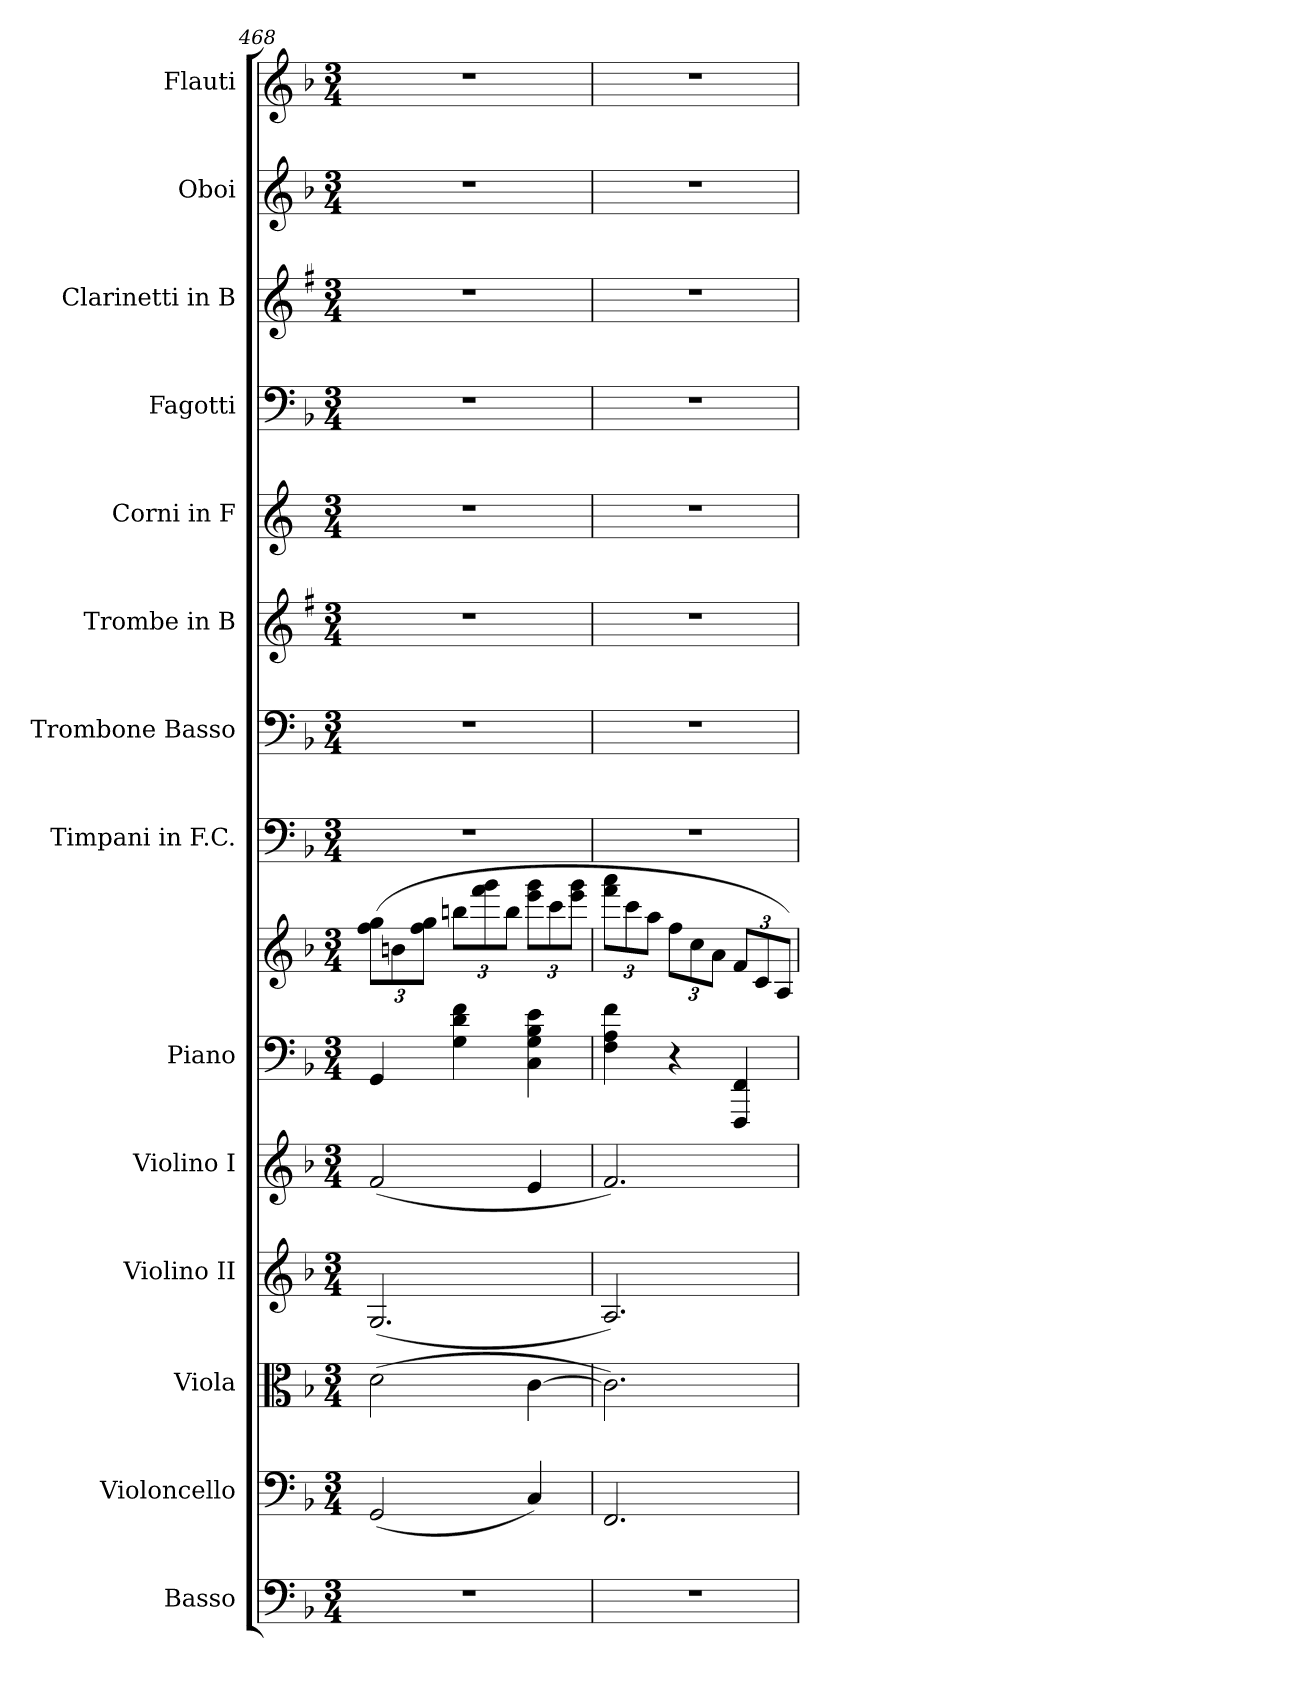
**kern	**kern	**kern	**kern	**kern	**kern	**kern	**kern	**kern	**kern	**kern	**kern	**kern	**kern	**kern
*part14	*part13	*part12	*part11	*part10	*part9	*part9	*part8	*part7	*part6	*part5	*part4	*part3	*part2	*part1
*staff15	*staff14	*staff13	*staff12	*staff11	*staff10	*staff9	*staff8	*staff7	*staff6	*staff5	*staff4	*staff3	*staff2	*staff1
*I"Basso	*I"Violoncello	*I"Viola	*I"Violino II	*I"Violino I	*I"Piano	*	*I"Timpani in F.C.	*I"Trombone Basso	*I"Trombe in B	*I"Corni in F	*I"Fagotti	*I"Clarinetti in B	*I"Oboi	*I"Flauti
*	*	*	*	*	*I'Pno.	*	*I'Timp.	*	*	*	*	*	*I'Ob.	*I'Fl.
!!LO:PB:g=z
*clefF4	*clefF4	*clefC3	*clefG2	*clefG2	*clefF4	*clefG2	*clefF4	*clefF4	*clefG2	*clefG2	*clefF4	*clefG2	*clefG2	*clefG2
*ITrd7c12	*	*	*	*	*	*	*	*	*ITrd1c2	*ITrd4c7	*	*ITrd1c2	*	*
*k[b-]	*k[b-]	*k[b-]	*k[b-]	*k[b-]	*k[b-]	*k[b-]	*k[b-]	*k[b-]	*k[b-]	*k[b-]	*k[b-]	*k[b-]	*k[b-]	*k[b-]
*M3/4	*M3/4	*M3/4	*M3/4	*M3/4	*M3/4	*M3/4	*M3/4	*M3/4	*M3/4	*M3/4	*M3/4	*M3/4	*M3/4	*M3/4
*	*	*	*	*	*	*Xbrackettup	*	*	*	*	*	*	*	*
=468	=468	=468	=468	=468	=468	=468	=468	=468	=468	=468	=468	=468	=468	=468
2.r	(<2GG/	(>2d\	(<2.G/	(<2f/	4GG/	(>12ff\ 12gg\L	2.r	2.r	2.r	2.r	2.r	2.r	2.r	2.r
.	.	.	.	.	.	12bn\	.	.	.	.	.	.	.	.
.	.	.	.	.	.	12ff\ 12gg\J	.	.	.	.	.	.	.	.
.	.	.	.	.	4G\ 4d\ 4f\	12bbn\L	.	.	.	.	.	.	.	.
.	.	.	.	.	.	12fff\ 12ggg\	.	.	.	.	.	.	.	.
.	.	.	.	.	.	12bb\J	.	.	.	.	.	.	.	.
.	4C/)	[4c\	.	4e/	4C\ 4G\ 4B-\ 4e\	12eee\ 12ggg\L	.	.	.	.	.	.	.	.
.	.	.	.	.	.	12ccc\	.	.	.	.	.	.	.	.
.	.	.	.	.	.	12eee\ 12ggg\J	.	.	.	.	.	.	.	.
=469	=469	=469	=469	=469	=469	=469	=469	=469	=469	=469	=469	=469	=469	=469
2.r	2.FF/	2.c\])	2.A/)	2.f/)	4F\ 4A\ 4f\	12fff\ 12aaa\L	2.r	2.r	2.r	2.r	2.r	2.r	2.r	2.r
.	.	.	.	.	.	12ccc\	.	.	.	.	.	.	.	.
.	.	.	.	.	.	12aa\J	.	.	.	.	.	.	.	.
.	.	.	.	.	4r	12ff\L	.	.	.	.	.	.	.	.
.	.	.	.	.	.	12cc\	.	.	.	.	.	.	.	.
.	.	.	.	.	.	12a\J	.	.	.	.	.	.	.	.
.	.	.	.	.	4FFF/ 4FF/	12f/L	.	.	.	.	.	.	.	.
.	.	.	.	.	.	12c/	.	.	.	.	.	.	.	.
.	.	.	.	.	.	12A/J)	.	.	.	.	.	.	.	.
=	=	=	=	=	=	=	=	=	=	=	=	=	=	=
*-	*-	*-	*-	*-	*-	*-	*-	*-	*-	*-	*-	*-	*-	*-
